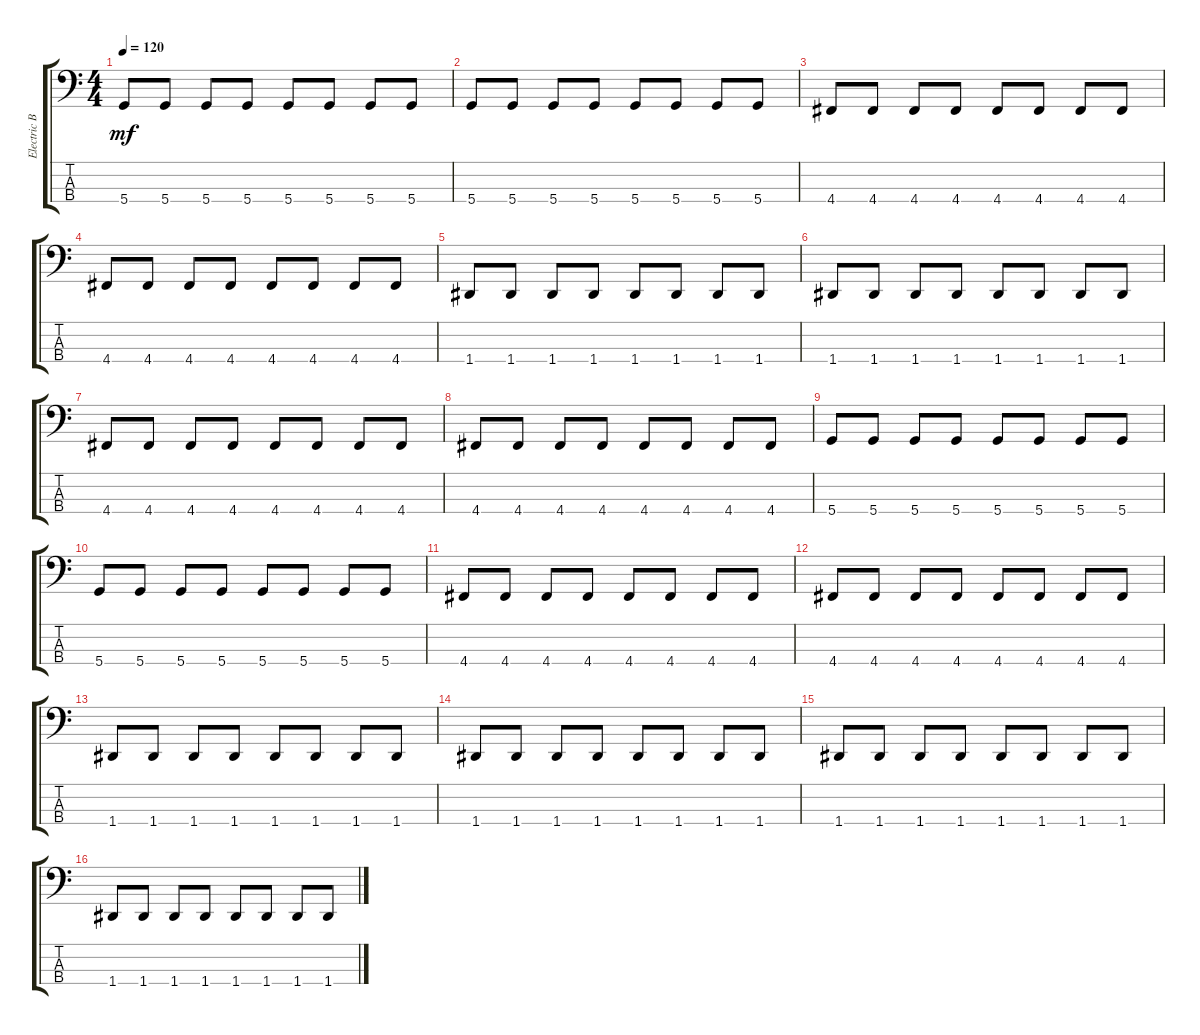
\track ("Electric Bass" "Electric B") {instrument electricbassfinger}
\staff {score tabs}
\tuning (F2 C2 G1 D1) {hide}
\ts (4 4)
\tempo 120
\clef f4
\ks c
5.4.8{dy mf} 5.4.8 5.4.8 5.4.8 5.4.8 5.4.8 5.4.8 5.4.8 |
5.4.8 5.4.8 5.4.8 5.4.8 5.4.8 5.4.8 5.4.8 5.4.8 |
4.4.8 4.4.8 4.4.8 4.4.8 4.4.8 4.4.8 4.4.8 4.4.8 |
4.4.8 4.4.8 4.4.8 4.4.8 4.4.8 4.4.8 4.4.8 4.4.8 |
1.4.8 1.4.8 1.4.8 1.4.8 1.4.8 1.4.8 1.4.8 1.4.8 |
1.4.8 1.4.8 1.4.8 1.4.8 1.4.8 1.4.8 1.4.8 1.4.8 |
4.4.8 4.4.8 4.4.8 4.4.8 4.4.8 4.4.8 4.4.8 4.4.8 |
4.4.8 4.4.8 4.4.8 4.4.8 4.4.8 4.4.8 4.4.8 4.4.8 |
5.4.8 5.4.8 5.4.8 5.4.8 5.4.8 5.4.8 5.4.8 5.4.8 |
5.4.8 5.4.8 5.4.8 5.4.8 5.4.8 5.4.8 5.4.8 5.4.8 |
4.4.8 4.4.8 4.4.8 4.4.8 4.4.8 4.4.8 4.4.8 4.4.8 |
4.4.8 4.4.8 4.4.8 4.4.8 4.4.8 4.4.8 4.4.8 4.4.8 |
1.4.8 1.4.8 1.4.8 1.4.8 1.4.8 1.4.8 1.4.8 1.4.8 |
1.4.8 1.4.8 1.4.8 1.4.8 1.4.8 1.4.8 1.4.8 1.4.8 |
1.4.8 1.4.8 1.4.8 1.4.8 1.4.8 1.4.8 1.4.8 1.4.8 |
1.4.8 1.4.8 1.4.8 1.4.8 1.4.8 1.4.8 1.4.8 1.4.8
